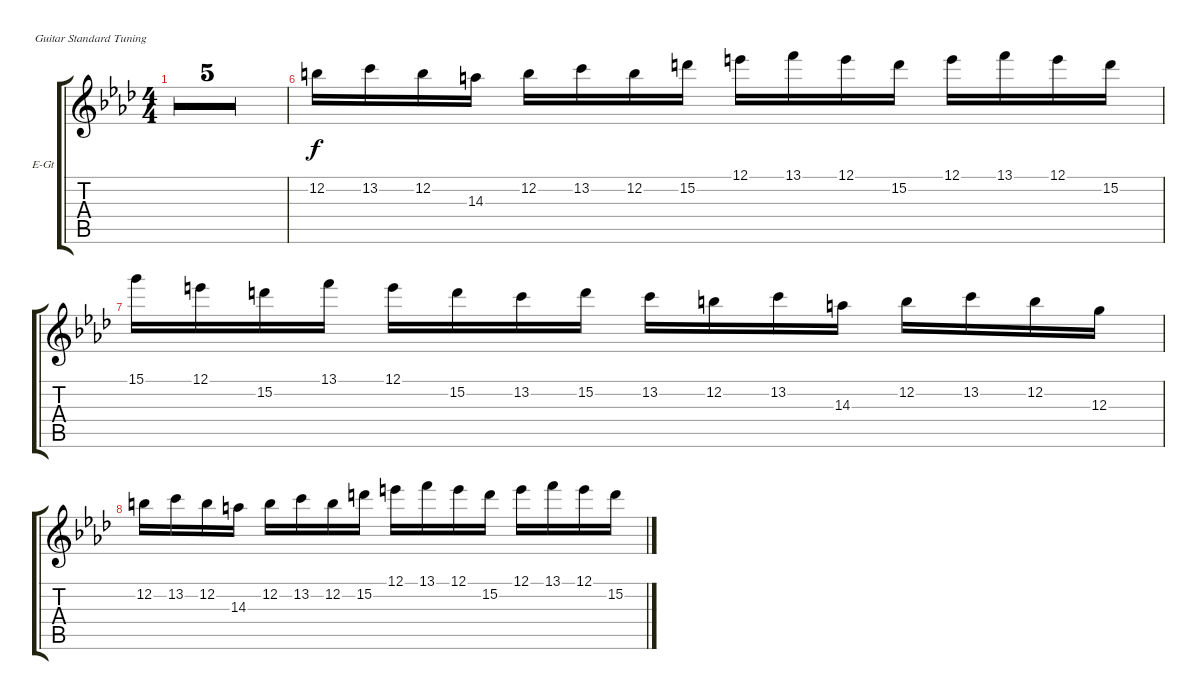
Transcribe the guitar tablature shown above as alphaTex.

\defaultSystemsLayout 4
\bracketExtendMode groupsimilarinstruments
\firstSystemTrackNameOrientation horizontal
\otherSystemsTrackNameOrientation horizontal
\track ("Electric Guitar" "E-Gt") {multiBarRest instrument distortionguitar}
\staff {score tabs}
\tuning (E4 B3 G3 D3 A2 E2)
\ts (4 4)
\tempo 100
\clef g2
\ks fminor
|
|
|
|
|
12.2.16 13.2.16 12.2.16 14.3.16 12.2.16 13.2.16 12.2.16 15.2.16 12.1.16 13.1.16 12.1.16 15.2.16 12.1.16 13.1.16 12.1.16 15.2.16 |
15.1.16 12.1.16 15.2.16 13.1.16 12.1.16 15.2.16 13.2.16 15.2.16 13.2.16 12.2.16 13.2.16 14.3.16 12.2.16 13.2.16 12.2.16 12.3.16 |
12.2.16 13.2.16 12.2.16 14.3.16 12.2.16 13.2.16 12.2.16 15.2.16 12.1.16 13.1.16 12.1.16 15.2.16 12.1.16 13.1.16 12.1.16 15.2.16
